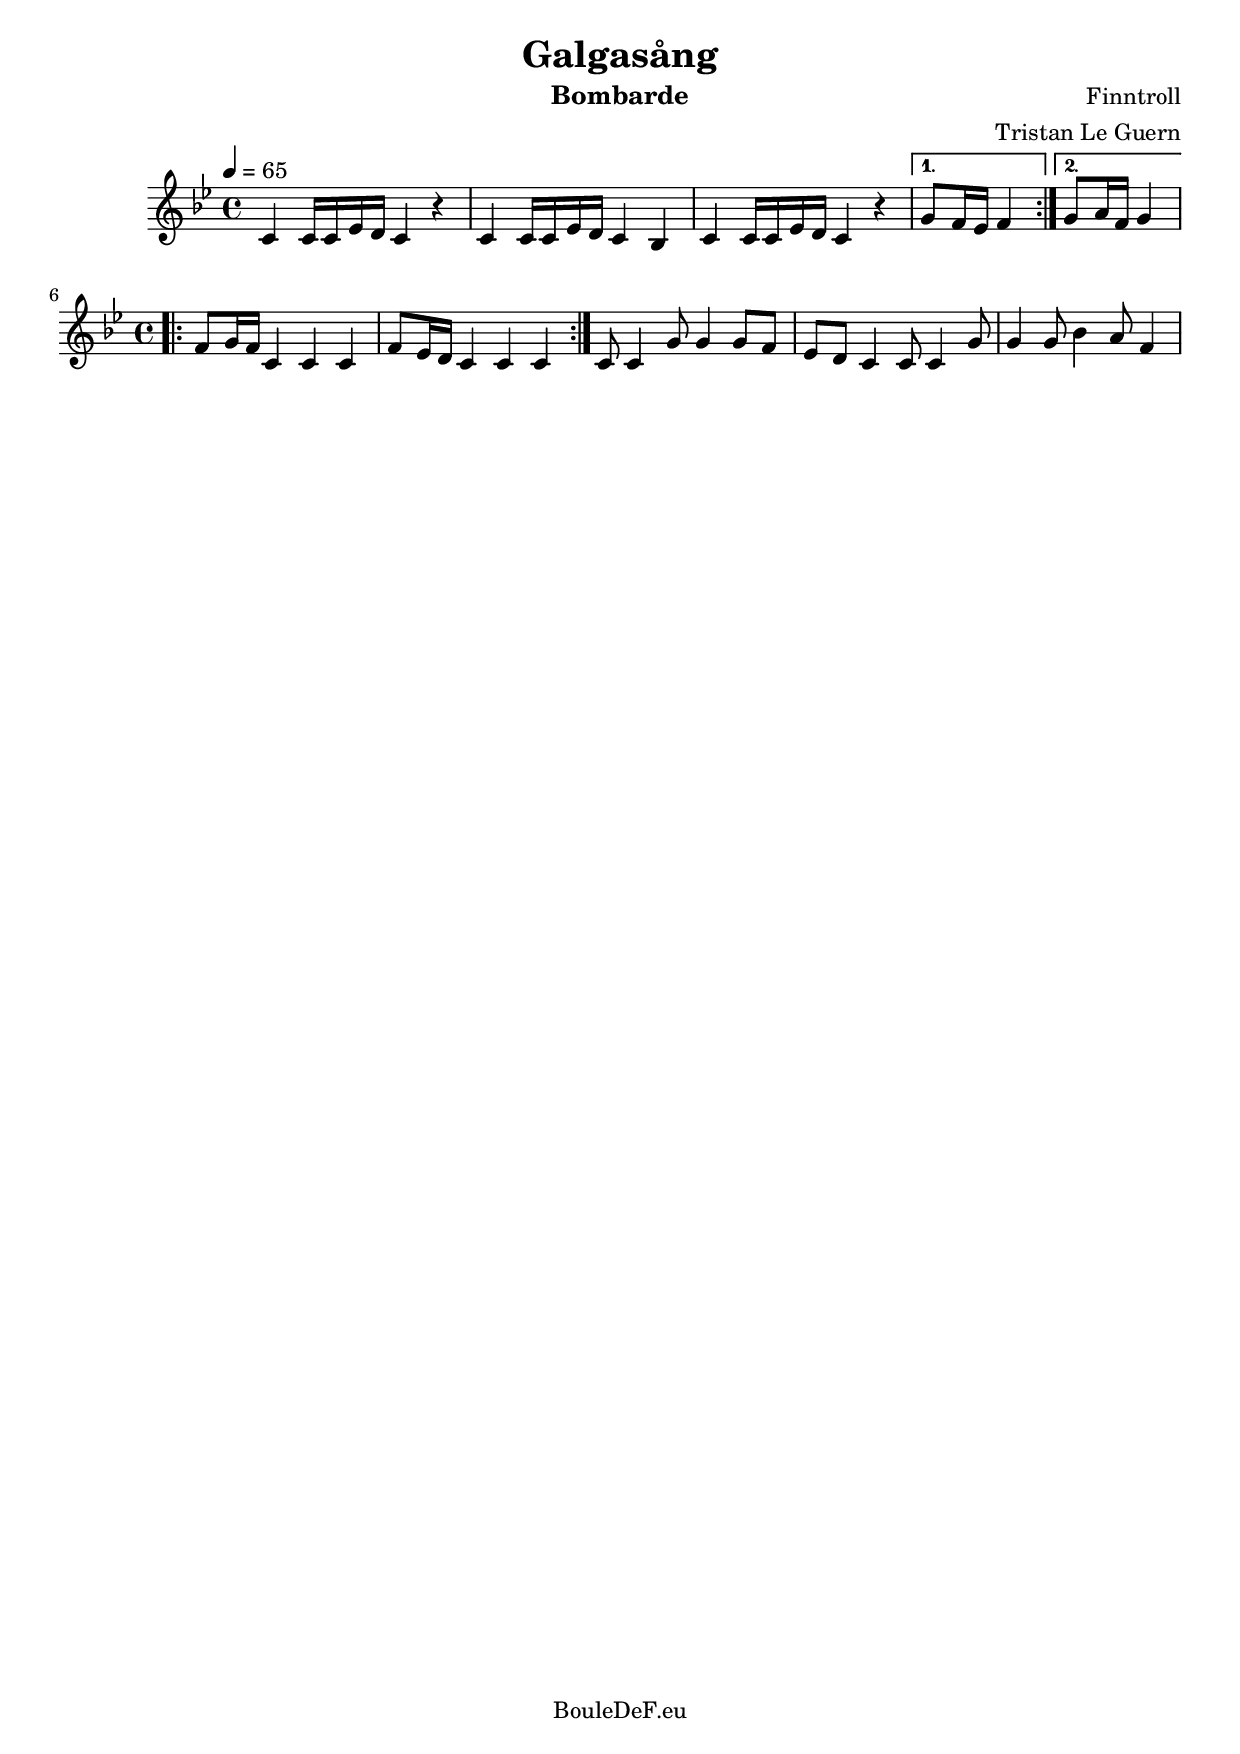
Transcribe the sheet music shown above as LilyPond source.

\version "2.14.2"
\include "italiano.ly"

\header {
	title = "Galgasång"
	composer = "Finntroll"
	arranger = "Tristan Le Guern"
	instrument = "Bombarde"
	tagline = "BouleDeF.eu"
}

\score {
	\new Staff \relative si {
		\clef treble
		\key sib \major
		\time 4/4
		\tempo 4 = 65

		\repeat volta 2 {
		do4 do16 do mib re do4 r4
		do4 do16 do mib re do4 sib
		do4 do16 do mib re do4 r4
		}
		\alternative {
			{\time 2/4 sol'8 fa16 mib fa4}
			{\time 2/4 sol8 la16 fa sol4}
		} \break
		\time 4/4

		\repeat volta 2 {
			fa8 sol16 fa do4 do do
			| fa8 mib16 re do4 do do
		}

		do8 do4 sol'8 sol4 sol8 fa mib re do4
		do8 do4 sol'8 sol4 sol8 sib4 la8 fa4
	}
	\layout {
		\context {
		\Staff
		\override TimeSignature #'break-visibility = #'#(#f #f #t)
		}
	}
}
